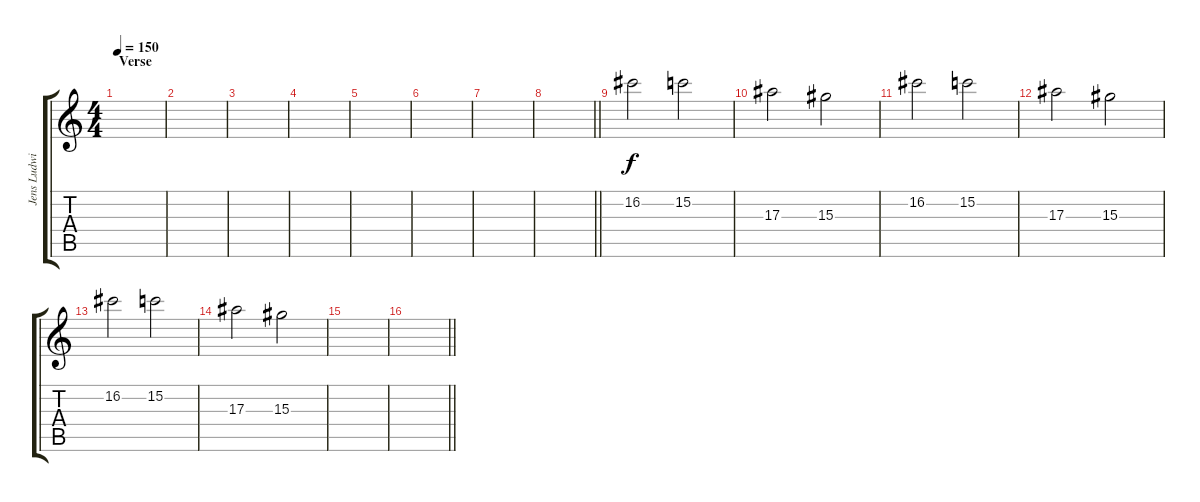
\track ("Jens Ludwig - Lead guitar" "Jens Ludwi") {instrument distortionguitar}
\staff {score tabs}
\tuning (D4 A3 F3 C3 G2 D2) {hide}
\ts (4 4)
\section ("" "Verse")
\tempo 150
\clef g2
\ks c
|
|
|
|
|
|
|
\barLineRight lightlight
|
16.2.2 15.2.2 |
17.3.2 15.3.2 |
16.2.2 15.2.2 |
17.3.2 15.3.2 |
16.2.2 15.2.2 |
17.3.2 15.3.2 |
|
\barLineRight lightlight
